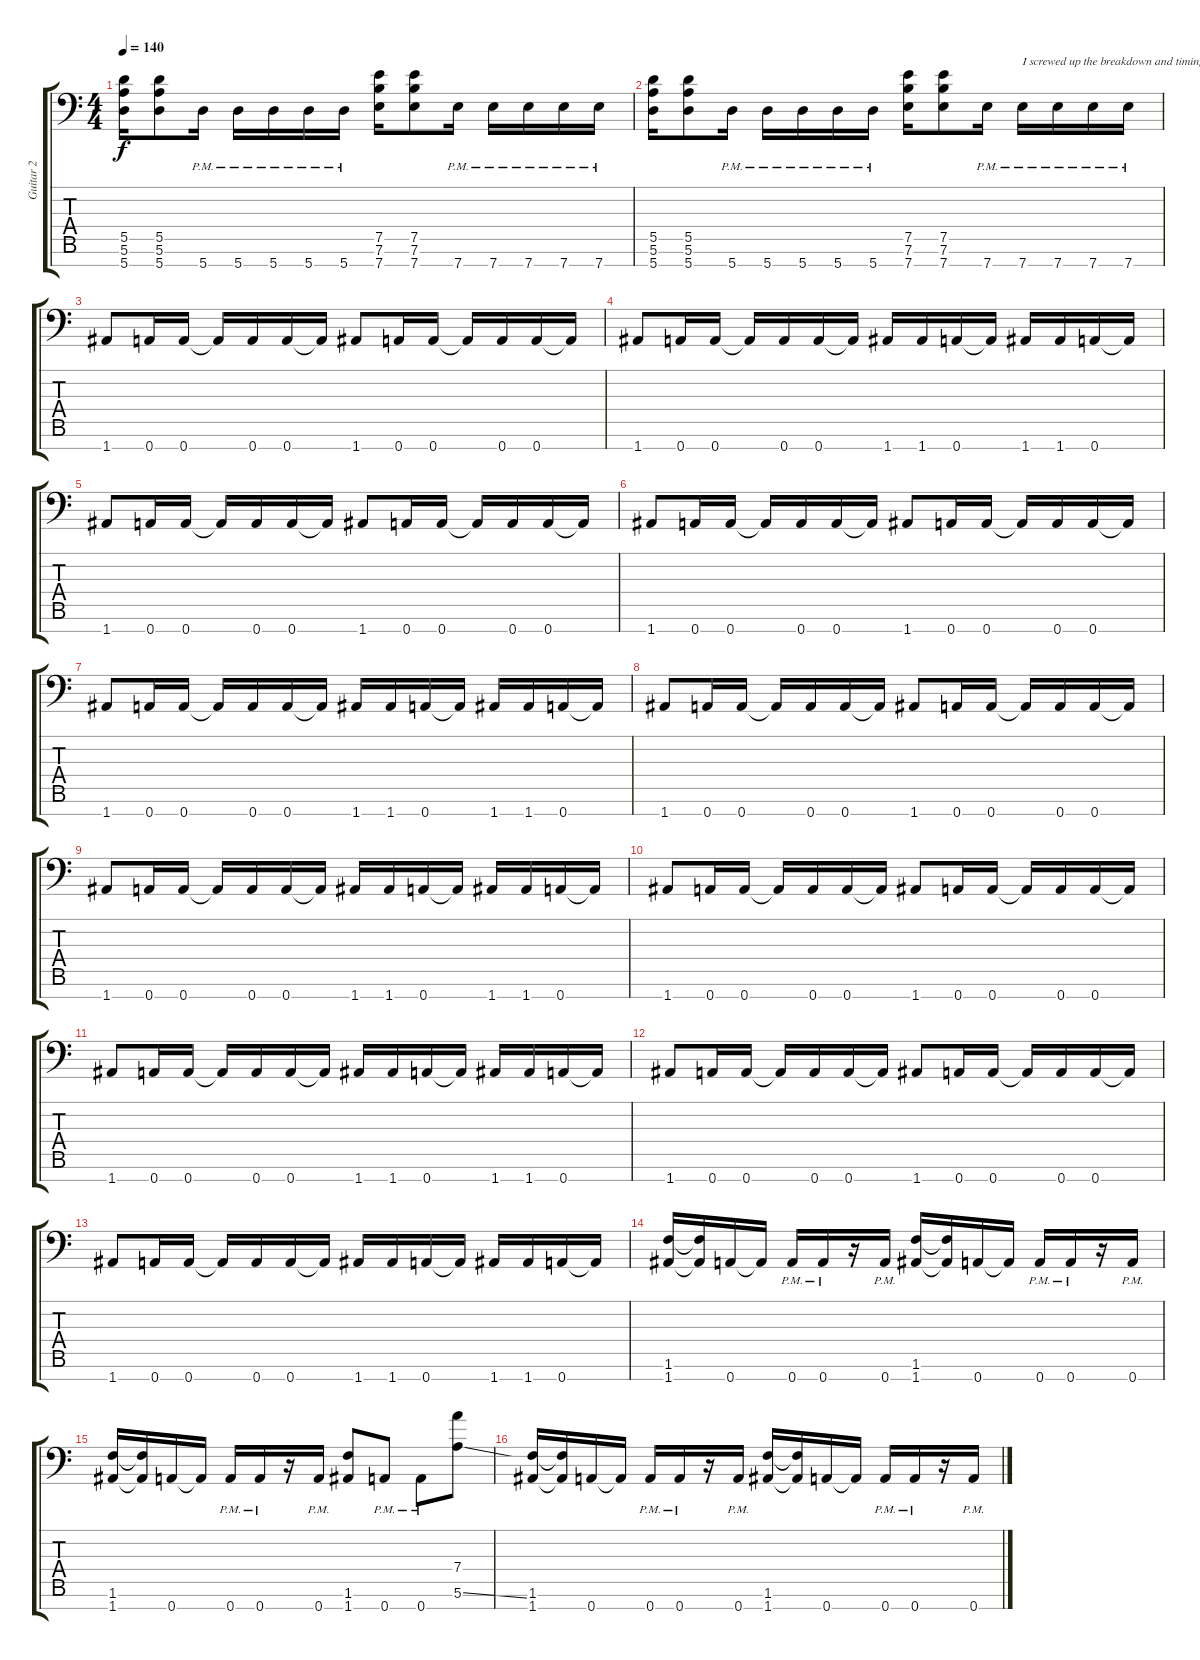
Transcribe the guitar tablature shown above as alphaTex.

\track ("Guitar 2" "Guitar 2") {instrument distortionguitar}
\staff {score tabs}
\tuning (E4 B3 G3 D3 A2 E2 A1) {hide}
\ts (4 4)
\tempo 140
\clef f4
\ks c
(5.5 5.6 5.7).16{dy f} (5.5 5.6 5.7).8 5.7{pm}.16 5.7{pm}.16 5.7{pm}.16 5.7{pm}.16 5.7{pm}.16 (7.5 7.6 7.7).16 (7.5 7.6 7.7).8 7.7{pm}.16 7.7{pm}.16 7.7{pm}.16 7.7{pm}.16 7.7{pm}.16 |
(5.5 5.6 5.7).16 (5.5 5.6 5.7).8 5.7{pm}.16 5.7{pm}.16 5.7{pm}.16 5.7{pm}.16 5.7{pm}.16 (7.5 7.6 7.7).16 (7.5 7.6 7.7).8 7.7{pm}.16 7.7{pm}.16{txt "I screwed up the breakdown and timing in some parts of the song but you should get the main idea of the song because it's seriously not that freakin' hard."} 7.7{pm}.16 7.7{pm}.16 7.7{pm}.16 |
1.7.8 0.7.16 0.7.16 0.7{t}.16 0.7.16 0.7.16 0.7{t}.16 1.7.8 0.7.16 0.7.16 0.7{t}.16 0.7.16 0.7.16 0.7{t}.16 |
1.7.8 0.7.16 0.7.16 0.7{t}.16 0.7.16 0.7.16 0.7{t}.16 1.7.16 1.7.16 0.7.16 0.7{t}.16 1.7.16 1.7.16 0.7.16 0.7{t}.16 |
1.7.8 0.7.16 0.7.16 0.7{t}.16 0.7.16 0.7.16 0.7{t}.16 1.7.8 0.7.16 0.7.16 0.7{t}.16 0.7.16 0.7.16 0.7{t}.16 |
1.7.8 0.7.16 0.7.16 0.7{t}.16 0.7.16 0.7.16 0.7{t}.16 1.7.8 0.7.16 0.7.16 0.7{t}.16 0.7.16 0.7.16 0.7{t}.16 |
1.7.8 0.7.16 0.7.16 0.7{t}.16 0.7.16 0.7.16 0.7{t}.16 1.7.16 1.7.16 0.7.16 0.7{t}.16 1.7.16 1.7.16 0.7.16 0.7{t}.16 |
1.7.8 0.7.16 0.7.16 0.7{t}.16 0.7.16 0.7.16 0.7{t}.16 1.7.8 0.7.16 0.7.16 0.7{t}.16 0.7.16 0.7.16 0.7{t}.16 |
1.7.8 0.7.16 0.7.16 0.7{t}.16 0.7.16 0.7.16 0.7{t}.16 1.7.16 1.7.16 0.7.16 0.7{t}.16 1.7.16 1.7.16 0.7.16 0.7{t}.16 |
1.7.8 0.7.16 0.7.16 0.7{t}.16 0.7.16 0.7.16 0.7{t}.16 1.7.8 0.7.16 0.7.16 0.7{t}.16 0.7.16 0.7.16 0.7{t}.16 |
1.7.8 0.7.16 0.7.16 0.7{t}.16 0.7.16 0.7.16 0.7{t}.16 1.7.16 1.7.16 0.7.16 0.7{t}.16 1.7.16 1.7.16 0.7.16 0.7{t}.16 |
1.7.8 0.7.16 0.7.16 0.7{t}.16 0.7.16 0.7.16 0.7{t}.16 1.7.8 0.7.16 0.7.16 0.7{t}.16 0.7.16 0.7.16 0.7{t}.16 |
1.7.8 0.7.16 0.7.16 0.7{t}.16 0.7.16 0.7.16 0.7{t}.16 1.7.16 1.7.16 0.7.16 0.7{t}.16 1.7.16 1.7.16 0.7.16 0.7{t}.16 |
(1.6 1.7).16 (1.6{t} 1.7{t}).16 0.7.16 0.7{t}.16 0.7{pm}.16 0.7{pm}.16 r.16 0.7{pm}.16 (1.6 1.7).16 (1.6{t} 1.7{t}).16 0.7.16 0.7{t}.16 0.7{pm}.16 0.7{pm}.16 r.16 0.7{pm}.16 |
(1.6 1.7).16 (1.6{t} 1.7{t}).16 0.7.16 0.7{t}.16 0.7{pm}.16 0.7{pm}.16 r.16 0.7{pm}.16 (1.6 1.7).8 0.7{pm}.8 0.7{pm}.8 (7.4 5.6{ss}).8 |
(1.6 1.7).16 (1.6{t} 1.7{t}).16 0.7.16 0.7{t}.16 0.7{pm}.16 0.7{pm}.16 r.16 0.7{pm}.16 (1.6 1.7).16 (1.6{t} 1.7{t}).16 0.7.16 0.7{t}.16 0.7{pm}.16 0.7{pm}.16 r.16 0.7{pm}.16
